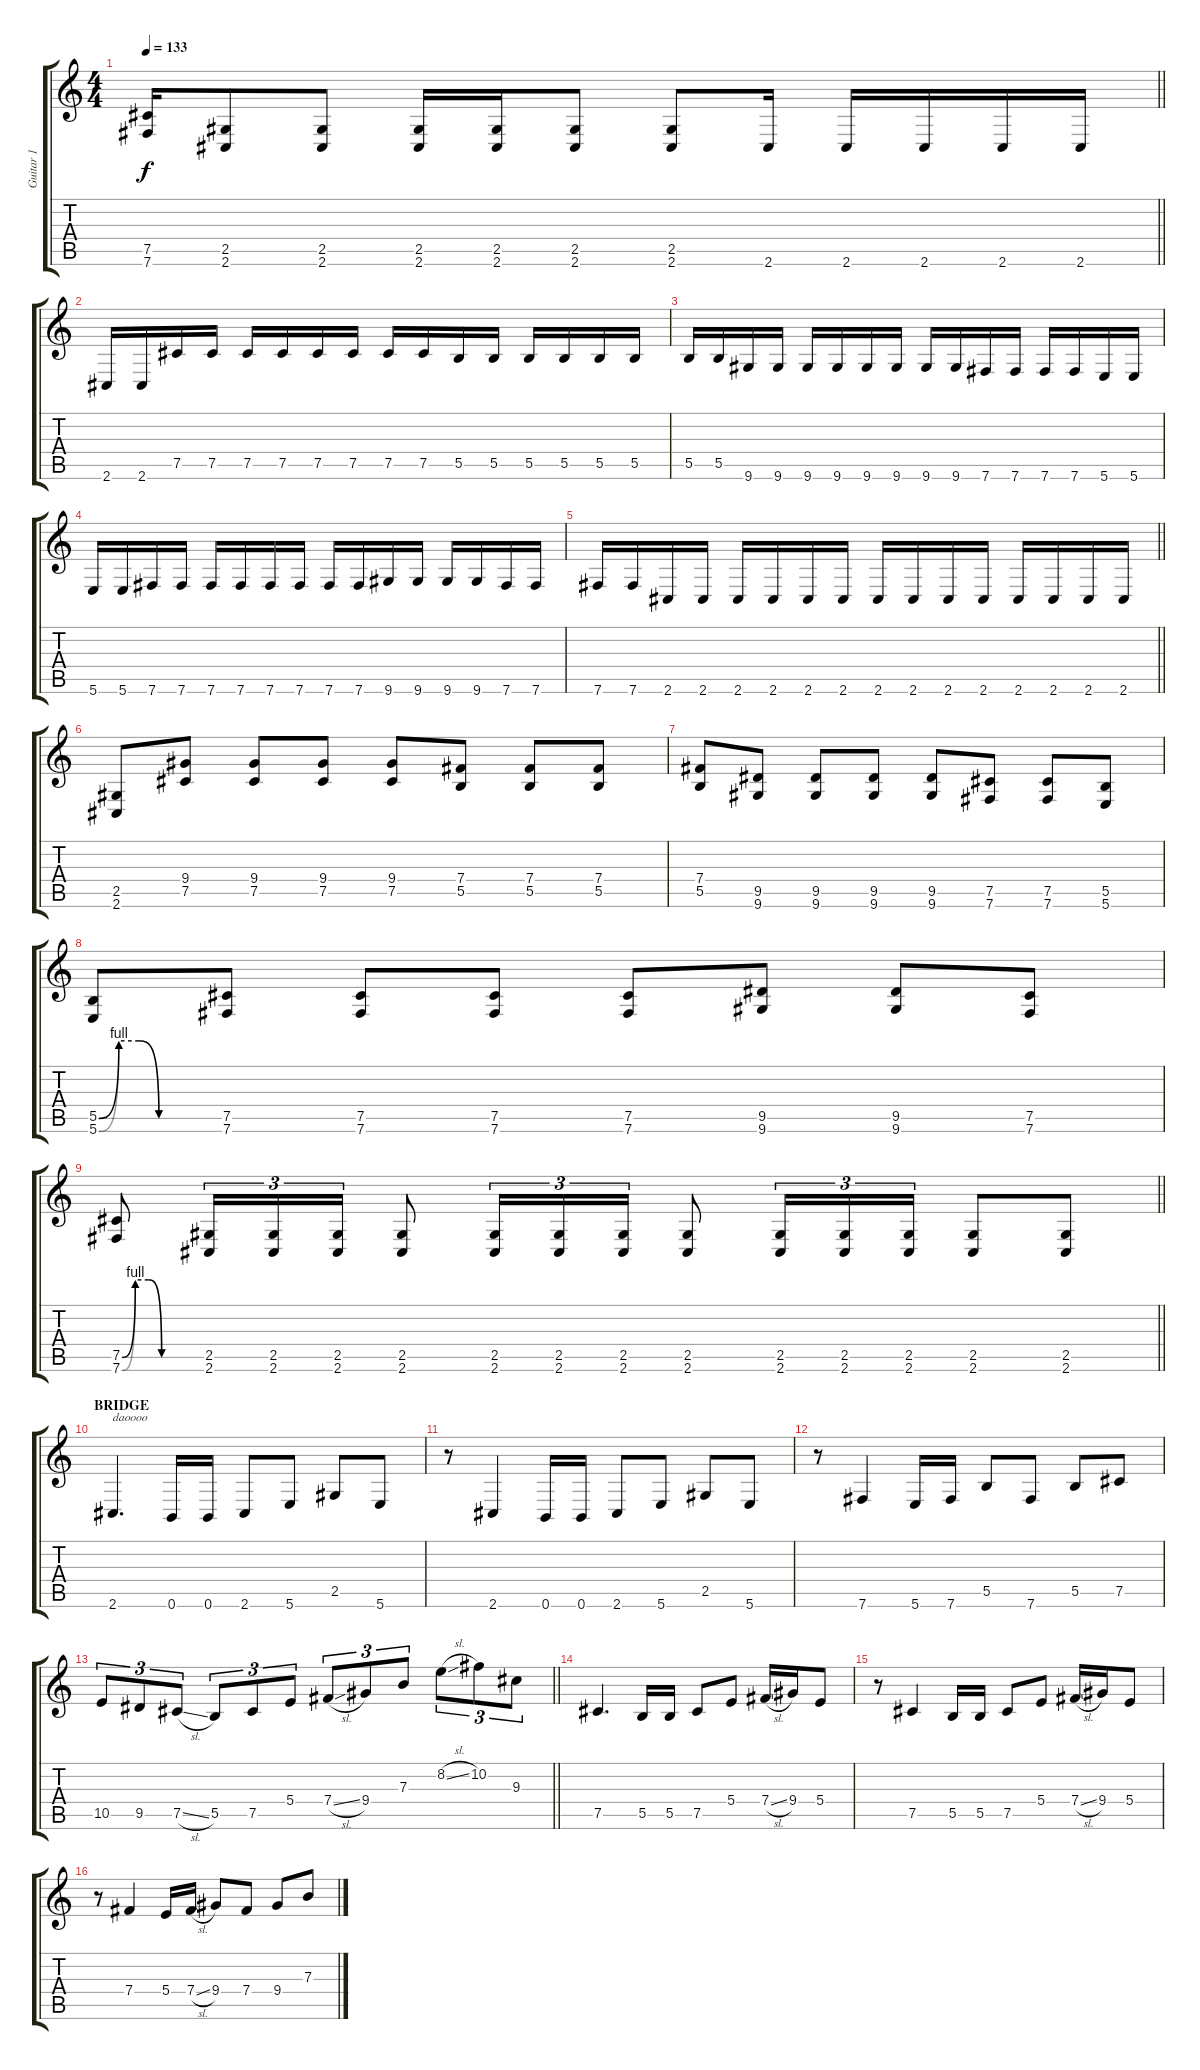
\track ("Guitar 1" "Guitar 1") {instrument distortionguitar}
\staff {score tabs}
\tuning (Db4 Ab3 E3 B2 Gb2 B1) {hide}
\ts (4 4)
\tempo 133
\clef g2
\barLineRight lightlight
\ks c
(7.5 7.6).16{dy f} (2.5 2.6).8 (2.5 2.6).8 (2.5 2.6).16 (2.5 2.6).16 (2.5 2.6).8 (2.5 2.6).8 2.6.16 2.6.16 2.6.16 2.6.16 2.6.16 |
2.6.16 2.6.16 7.5.16 7.5.16 7.5.16 7.5.16 7.5.16 7.5.16 7.5.16 7.5.16 5.5.16 5.5.16 5.5.16 5.5.16 5.5.16 5.5.16 |
5.5.16 5.5.16 9.6.16 9.6.16 9.6.16 9.6.16 9.6.16 9.6.16 9.6.16 9.6.16 7.6.16 7.6.16 7.6.16 7.6.16 5.6.16 5.6.16 |
5.6.16 5.6.16 7.6.16 7.6.16 7.6.16 7.6.16 7.6.16 7.6.16 7.6.16 7.6.16 9.6.16 9.6.16 9.6.16 9.6.16 7.6.16 7.6.16 |
\barLineRight lightlight
7.6.16 7.6.16 2.6.16 2.6.16 2.6.16 2.6.16 2.6.16 2.6.16 2.6.16 2.6.16 2.6.16 2.6.16 2.6.16 2.6.16 2.6.16 2.6.16 |
(2.5 2.6).8 (9.4 7.5).8 (9.4 7.5).8 (9.4 7.5).8 (9.4 7.5).8 (7.4 5.5).8 (7.4 5.5).8 (7.4 5.5).8 |
(7.4 5.5).8 (9.5 9.6).8 (9.5 9.6).8 (9.5 9.6).8 (9.5 9.6).8 (7.5 7.6).8 (7.5 7.6).8 (5.5 5.6).8 |
(5.5{be (custom 0 0 10 4 20 4 30 0 60 0)} 5.6{be (custom 0 0 10 4 20 4 30 0 60 0)}).8 (7.5 7.6).8 (7.5 7.6).8 (7.5 7.6).8 (7.5 7.6).8 (9.5 9.6).8 (9.5 9.6).8 (7.5 7.6).8 |
\barLineRight lightlight
(7.5{be (custom 0 0 10 4 20 4 30 0 60 0)} 7.6{be (custom 0 0 10 4 20 4 30 0 60 0)}).8 (2.5 2.6).16{tu (3 2)} (2.5 2.6).16{tu (3 2)} (2.5 2.6).16{tu (3 2)} (2.5 2.6).8 (2.5 2.6).16{tu (3 2)} (2.5 2.6).16{tu (3 2)} (2.5 2.6).16{tu (3 2)} (2.5 2.6).8 (2.5 2.6).16{tu (3 2)} (2.5 2.6).16{tu (3 2)} (2.5 2.6).16{tu (3 2)} (2.5 2.6).8 (2.5 2.6).8 |
\section ("" "BRIDGE")
2.6.4{d txt "daoooo"} 0.6.16 0.6.16 2.6.8 5.6.8 2.5.8 5.6.8 |
r.8 2.6.4 0.6.16 0.6.16 2.6.8 5.6.8 2.5.8 5.6.8 |
r.8 7.6.4 5.6.16 7.6.16 5.5.8 7.6.8 5.5.8 7.5.8 |
\barLineRight lightlight
10.5.8{tu (3 2)} 9.5.8{tu (3 2)} 7.5{sl}.8{tu (3 2)} 5.5.8{tu (3 2)} 7.5.8{tu (3 2)} 5.4.8{tu (3 2)} 7.4{sl}.8{tu (3 2)} 9.4.8{tu (3 2)} 7.3.8{tu (3 2)} 8.2{sl}.8{tu (3 2)} 10.2.8{tu (3 2)} 9.3.8{tu (3 2)} |
7.5.4{d} 5.5.16 5.5.16 7.5.8 5.4.8 7.4{sl}.16 9.4.16 5.4.8 |
r.8 7.5.4 5.5.16 5.5.16 7.5.8 5.4.8 7.4{sl}.16 9.4.16 5.4.8 |
r.8 7.4.4 5.4.16 7.4{sl}.16 9.4.8 7.4.8 9.4.8 7.3.8
